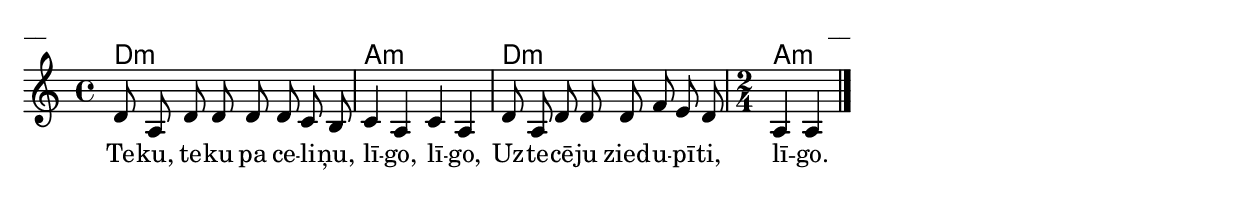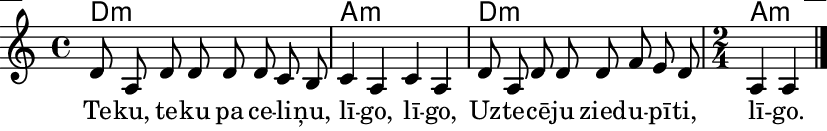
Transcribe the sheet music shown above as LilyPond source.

\version "2.13.18"
#(ly:set-option 'crop #t)

% \header {
%    title = "Teku, teku pa celiņu"
% }
% Katrīna Riekstiņa, #56 (Iļģi)
\paper {
line-width = 14\cm
left-margin = 0.4\cm
between-system-padding = 0.1\cm
between-system-space = 0.1\cm
}
\layout {
indent = #0
ragged-last = ##f
}


voiceA = \relative c' {
\clef "treble"
\key a \minor
\time 4/4
d8 a d d d d c b | 
c4 a c a |
d8 a d d d f e d
\time 2/4
a4 a
\bar "|."
} 


lyricA = \lyricmode {
Te -- ku, te -- ku pa ce -- li -- ņu, lī -- go, lī -- go, 
Uz -- te -- cē -- ju zied -- u -- pī -- ti, lī -- go. 
}

chordsA = \chordmode {
\time 4/4
d1:m | a1:m | d1:m | 
\time 2/4
a2:m
}


fullScore = <<
\new ChordNames { 
\set chordChanges = ##t
\chordsA 
}
\new Staff {
<<
\new Voice = "voiceA" { \voiceOne \autoBeamOff \voiceA }
\new Lyrics \lyricsto "voiceA" \lyricA
>>
}
>>

\score {
\fullScore
\header { piece = "__" opus = "__" }
}
\markup { \with-color #(x11-color 'white) \sans \smaller "__" }
\score {
\unfoldRepeats
\fullScore
\midi {
\context { \Staff \remove "Staff_performer" }
\context { \Voice \consists "Staff_performer" }
}
}


